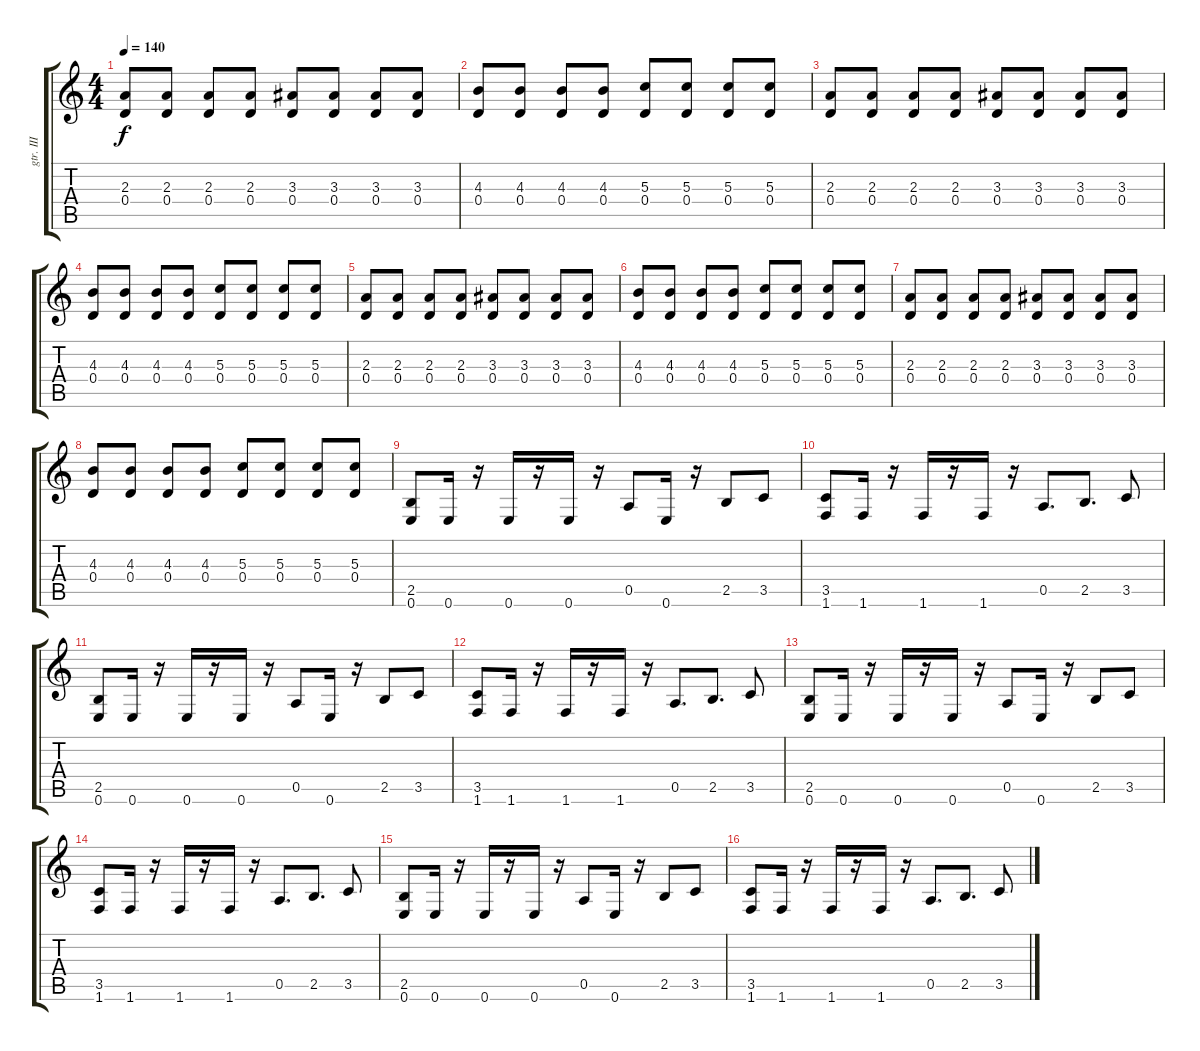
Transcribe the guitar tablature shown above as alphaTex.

\track ("gtr. III" "gtr. III") {instrument acousticguitarsteel}
\staff {score tabs}
\tuning (E4 B3 G3 D3 A2 E2) {hide}
\ts (4 4)
\tempo 140
\clef g2
\ks c
(2.3 0.4).8{dy f} (2.3 0.4).8 (2.3 0.4).8 (2.3 0.4).8 (3.3 0.4).8 (3.3 0.4).8 (3.3 0.4).8 (3.3 0.4).8 |
(4.3 0.4).8 (4.3 0.4).8 (4.3 0.4).8 (4.3 0.4).8 (5.3 0.4).8 (5.3 0.4).8 (5.3 0.4).8 (5.3 0.4).8 |
(2.3 0.4).8 (2.3 0.4).8 (2.3 0.4).8 (2.3 0.4).8 (3.3 0.4).8 (3.3 0.4).8 (3.3 0.4).8 (3.3 0.4).8 |
(4.3 0.4).8 (4.3 0.4).8 (4.3 0.4).8 (4.3 0.4).8 (5.3 0.4).8 (5.3 0.4).8 (5.3 0.4).8 (5.3 0.4).8 |
(2.3 0.4).8 (2.3 0.4).8 (2.3 0.4).8 (2.3 0.4).8 (3.3 0.4).8 (3.3 0.4).8 (3.3 0.4).8 (3.3 0.4).8 |
(4.3 0.4).8 (4.3 0.4).8 (4.3 0.4).8 (4.3 0.4).8 (5.3 0.4).8 (5.3 0.4).8 (5.3 0.4).8 (5.3 0.4).8 |
(2.3 0.4).8 (2.3 0.4).8 (2.3 0.4).8 (2.3 0.4).8 (3.3 0.4).8 (3.3 0.4).8 (3.3 0.4).8 (3.3 0.4).8 |
(4.3 0.4).8 (4.3 0.4).8 (4.3 0.4).8 (4.3 0.4).8 (5.3 0.4).8 (5.3 0.4).8 (5.3 0.4).8 (5.3 0.4).8 |
(2.5 0.6).8 0.6.16 r.16 0.6.16 r.16 0.6.16 r.16 0.5.8 0.6.16 r.16 2.5.8 3.5.8 |
(3.5 1.6).8 1.6.16 r.16 1.6.16 r.16 1.6.16 r.16 0.5.8{d} 2.5.8{d} 3.5.8 |
(2.5 0.6).8 0.6.16 r.16 0.6.16 r.16 0.6.16 r.16 0.5.8 0.6.16 r.16 2.5.8 3.5.8 |
(3.5 1.6).8 1.6.16 r.16 1.6.16 r.16 1.6.16 r.16 0.5.8{d} 2.5.8{d} 3.5.8 |
(2.5 0.6).8 0.6.16 r.16 0.6.16 r.16 0.6.16 r.16 0.5.8 0.6.16 r.16 2.5.8 3.5.8 |
(3.5 1.6).8 1.6.16 r.16 1.6.16 r.16 1.6.16 r.16 0.5.8{d} 2.5.8{d} 3.5.8 |
(2.5 0.6).8 0.6.16 r.16 0.6.16 r.16 0.6.16 r.16 0.5.8 0.6.16 r.16 2.5.8 3.5.8 |
(3.5 1.6).8 1.6.16 r.16 1.6.16 r.16 1.6.16 r.16 0.5.8{d} 2.5.8{d} 3.5.8
